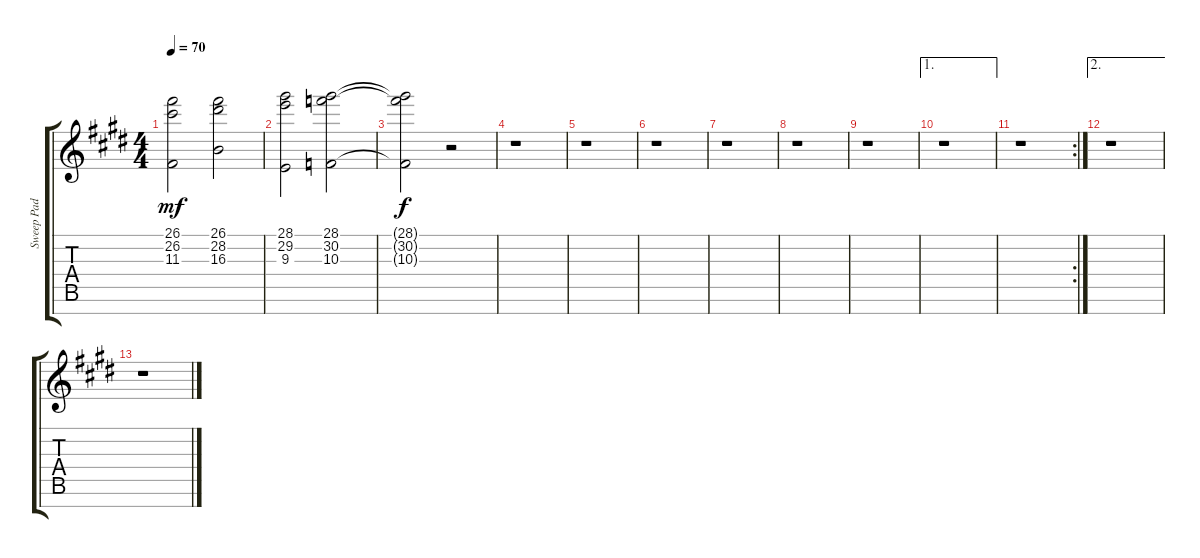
\track ("Sweep Pad" "Sweep Pad") {instrument pad8sweep}
\staff {score tabs}
\tuning (E4 B3 G3 D3 A2 E2 B1) {hide}
\ts (4 4)
\tempo 70
\clef g2
\ks e
(26.1 26.2 11.3).2{dy mf} (26.1 28.2 16.3).2 |
(28.1 29.2 9.3).2 (28.1 30.2 10.3).2{volume 0} |
(28.1{t} 30.2{t} 10.3{t}).2{dy f} r.2 |
r.1 |
r.1 |
r.1 |
r.1 |
r.1 |
r.1 |
\ae 1
r.1 |
\rc 2
r.1 |
\ae 2
r.1 |
r.1
